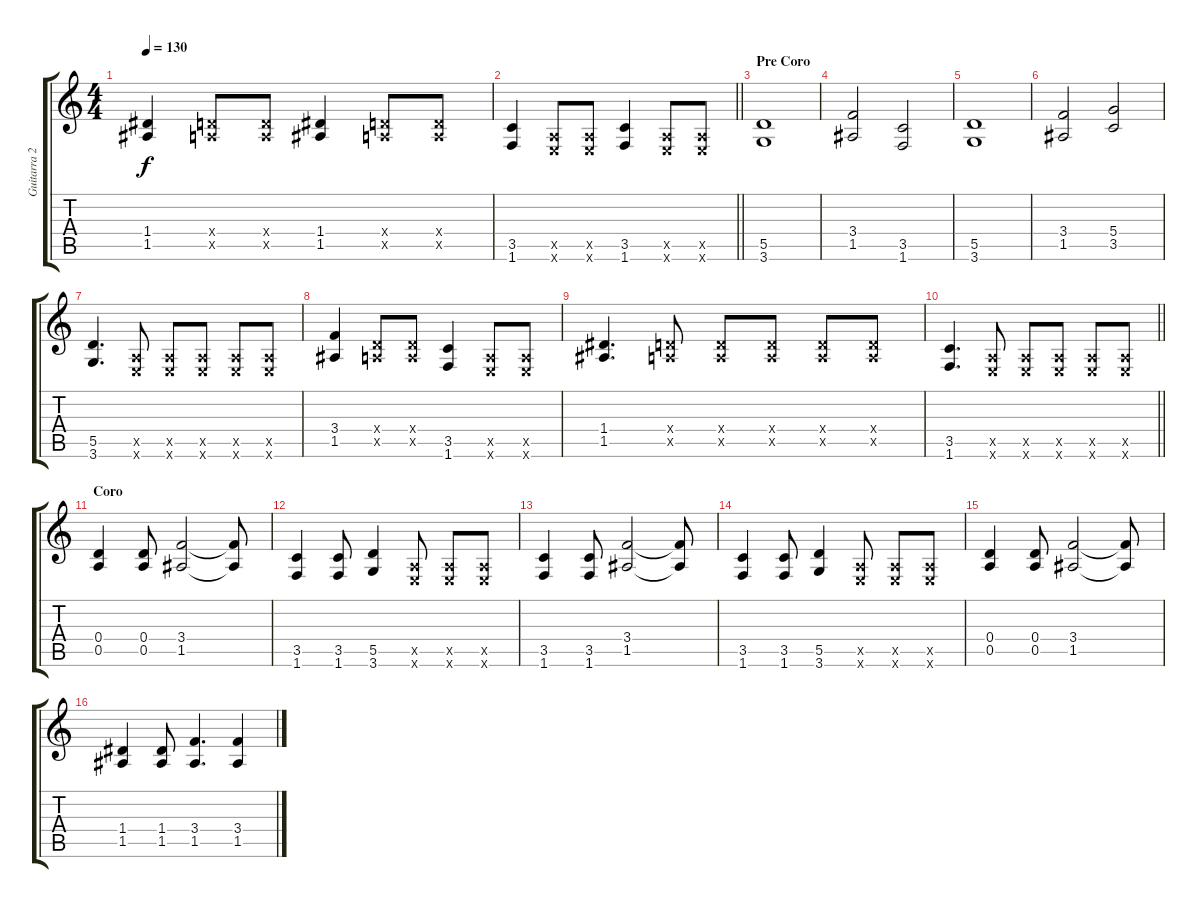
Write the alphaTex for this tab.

\track ("Guitarra 2" "Guitarra 2") {instrument distortionguitar}
\staff {score tabs}
\tuning (E4 B3 G3 D3 A2 E2) {hide}
\ts (4 4)
\tempo 130
\clef g2
\ks c
(1.4 1.5).4{dy f} (0.4{x} 0.5{x}).8 (0.4{x} 0.5{x}).8 (1.4 1.5).4 (0.4{x} 0.5{x}).8 (0.4{x} 0.5{x}).8 |
\barLineRight lightlight
(3.5 1.6).4 (0.5{x} 0.6{x}).8 (0.5{x} 0.6{x}).8 (3.5 1.6).4 (0.5{x} 0.6{x}).8 (0.5{x} 0.6{x}).8 |
\section ("" "Pre Coro")
(5.5 3.6).1 |
(3.4 1.5).2 (3.5 1.6).2 |
(5.5 3.6).1 |
(3.4 1.5).2 (5.4 3.5).2 |
(5.5 3.6).4{d} (0.5{x} 0.6{x}).8 (0.5{x} 0.6{x}).8 (0.5{x} 0.6{x}).8 (0.5{x} 0.6{x}).8 (0.5{x} 0.6{x}).8 |
(3.4 1.5).4 (0.4{x} 0.5{x}).8 (0.4{x} 0.5{x}).8 (3.5 1.6).4 (0.5{x} 0.6{x}).8 (0.5{x} 0.6{x}).8 |
(1.4 1.5).4{d} (0.4{x} 0.5{x}).8 (0.4{x} 0.5{x}).8 (0.4{x} 0.5{x}).8 (0.4{x} 0.5{x}).8 (0.4{x} 0.5{x}).8 |
\barLineRight lightlight
(3.5 1.6).4{d} (0.5{x} 0.6{x}).8 (0.5{x} 0.6{x}).8 (0.5{x} 0.6{x}).8 (0.5{x} 0.6{x}).8 (0.5{x} 0.6{x}).8 |
\section ("" "Coro")
(0.4 0.5).4 (0.4 0.5).8 (3.4 1.5).2 (3.4{t} 1.5{t}).8 |
(3.5 1.6).4 (3.5 1.6).8 (5.5 3.6).4 (0.5{x} 0.6{x}).8 (0.5{x} 0.6{x}).8 (0.5{x} 0.6{x}).8 |
(3.5 1.6).4 (3.5 1.6).8 (3.4 1.5).2 (3.4{t} 1.5{t}).8 |
(3.5 1.6).4 (3.5 1.6).8 (5.5 3.6).4 (0.5{x} 0.6{x}).8 (0.5{x} 0.6{x}).8 (0.5{x} 0.6{x}).8 |
(0.4 0.5).4 (0.4 0.5).8 (3.4 1.5).2 (3.4{t} 1.5{t}).8 |
(1.4 1.5).4 (1.4 1.5).8 (3.4 1.5).4{d} (3.4 1.5).4
